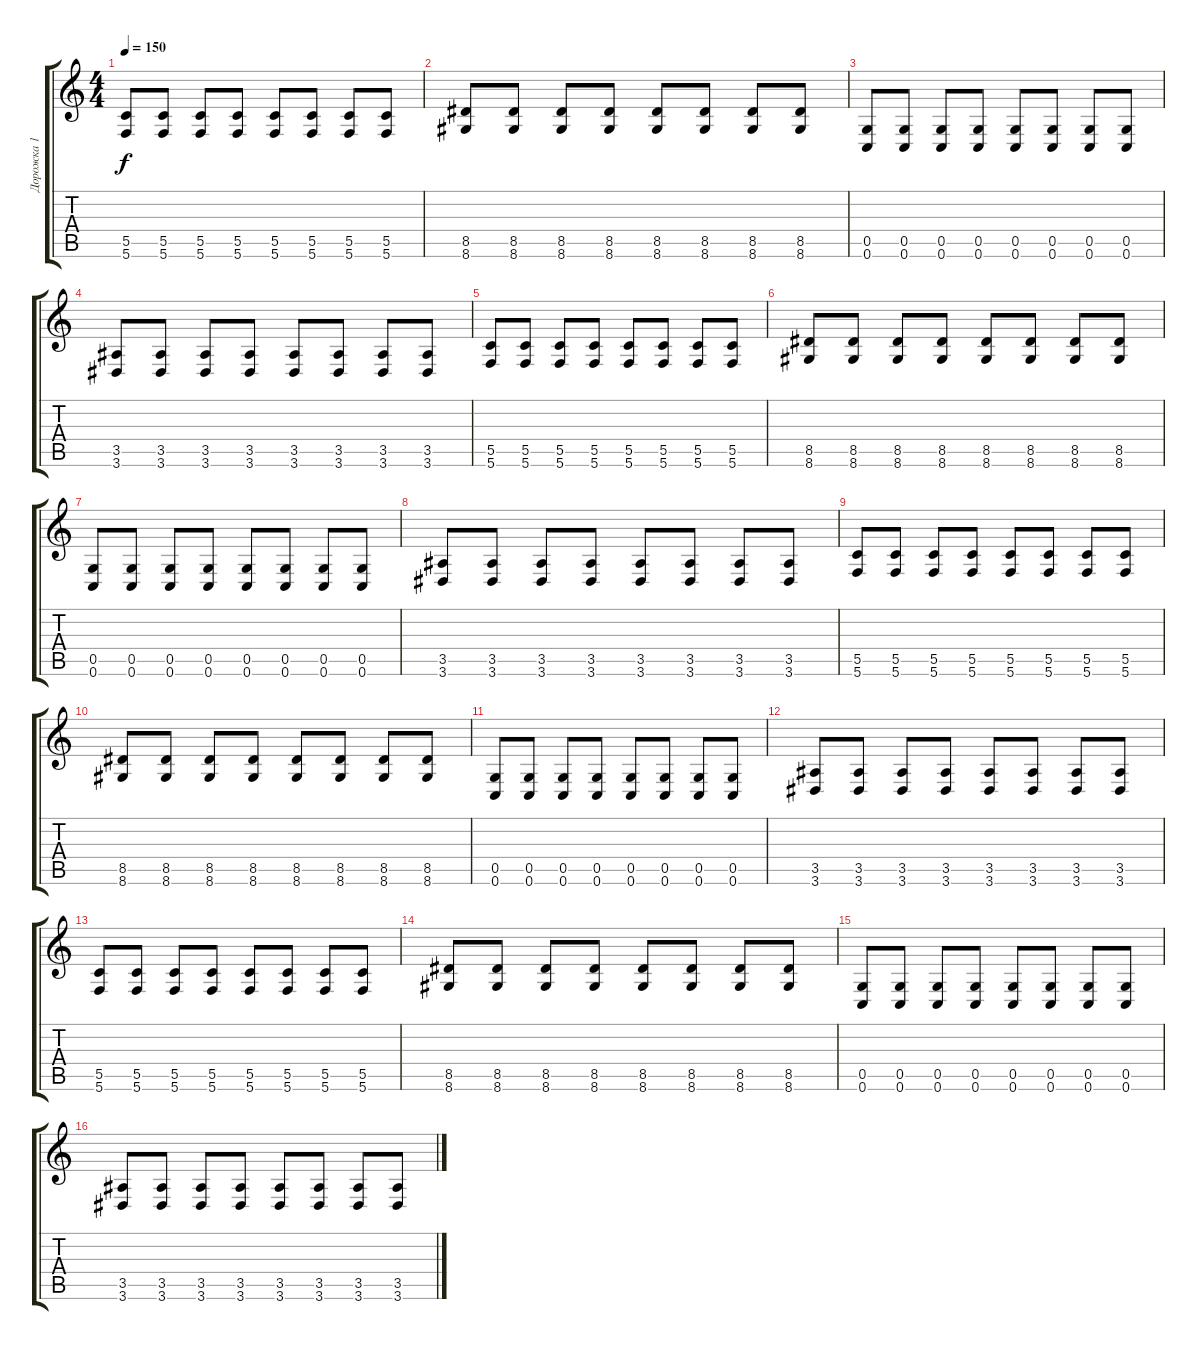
\track ("Дорожка 1" "Дорожка 1") {instrument distortionguitar}
\staff {score tabs}
\tuning (D4 A3 F3 C3 G2 C2) {hide}
\ts (4 4)
\tempo 150
\clef g2
\ks c
(5.5 5.6).8{dy f instrument distortionguitar} (5.5 5.6).8 (5.5 5.6).8 (5.5 5.6).8 (5.5 5.6).8 (5.5 5.6).8 (5.5 5.6).8 (5.5 5.6).8 |
(8.5 8.6).8 (8.5 8.6).8 (8.5 8.6).8 (8.5 8.6).8 (8.5 8.6).8 (8.5 8.6).8 (8.5 8.6).8 (8.5 8.6).8 |
(0.5 0.6).8 (0.5 0.6).8 (0.5 0.6).8 (0.5 0.6).8 (0.5 0.6).8 (0.5 0.6).8 (0.5 0.6).8 (0.5 0.6).8 |
(3.5 3.6).8 (3.5 3.6).8 (3.5 3.6).8 (3.5 3.6).8 (3.5 3.6).8 (3.5 3.6).8 (3.5 3.6).8 (3.5 3.6).8 |
(5.5 5.6).8 (5.5 5.6).8 (5.5 5.6).8 (5.5 5.6).8 (5.5 5.6).8 (5.5 5.6).8 (5.5 5.6).8 (5.5 5.6).8 |
(8.5 8.6).8 (8.5 8.6).8 (8.5 8.6).8 (8.5 8.6).8 (8.5 8.6).8 (8.5 8.6).8 (8.5 8.6).8 (8.5 8.6).8 |
(0.5 0.6).8 (0.5 0.6).8 (0.5 0.6).8 (0.5 0.6).8 (0.5 0.6).8 (0.5 0.6).8 (0.5 0.6).8 (0.5 0.6).8 |
(3.5 3.6).8 (3.5 3.6).8 (3.5 3.6).8 (3.5 3.6).8 (3.5 3.6).8 (3.5 3.6).8 (3.5 3.6).8 (3.5 3.6).8 |
(5.5 5.6).8 (5.5 5.6).8 (5.5 5.6).8 (5.5 5.6).8 (5.5 5.6).8 (5.5 5.6).8 (5.5 5.6).8 (5.5 5.6).8 |
(8.5 8.6).8 (8.5 8.6).8 (8.5 8.6).8 (8.5 8.6).8 (8.5 8.6).8 (8.5 8.6).8 (8.5 8.6).8 (8.5 8.6).8 |
(0.5 0.6).8 (0.5 0.6).8 (0.5 0.6).8 (0.5 0.6).8 (0.5 0.6).8 (0.5 0.6).8 (0.5 0.6).8 (0.5 0.6).8 |
(3.5 3.6).8 (3.5 3.6).8 (3.5 3.6).8 (3.5 3.6).8 (3.5 3.6).8 (3.5 3.6).8 (3.5 3.6).8 (3.5 3.6).8 |
(5.5 5.6).8 (5.5 5.6).8 (5.5 5.6).8 (5.5 5.6).8 (5.5 5.6).8 (5.5 5.6).8 (5.5 5.6).8 (5.5 5.6).8 |
(8.5 8.6).8 (8.5 8.6).8 (8.5 8.6).8 (8.5 8.6).8 (8.5 8.6).8 (8.5 8.6).8 (8.5 8.6).8 (8.5 8.6).8 |
(0.5 0.6).8 (0.5 0.6).8 (0.5 0.6).8 (0.5 0.6).8 (0.5 0.6).8 (0.5 0.6).8 (0.5 0.6).8 (0.5 0.6).8 |
(3.5 3.6).8 (3.5 3.6).8 (3.5 3.6).8 (3.5 3.6).8 (3.5 3.6).8 (3.5 3.6).8 (3.5 3.6).8 (3.5 3.6).8
